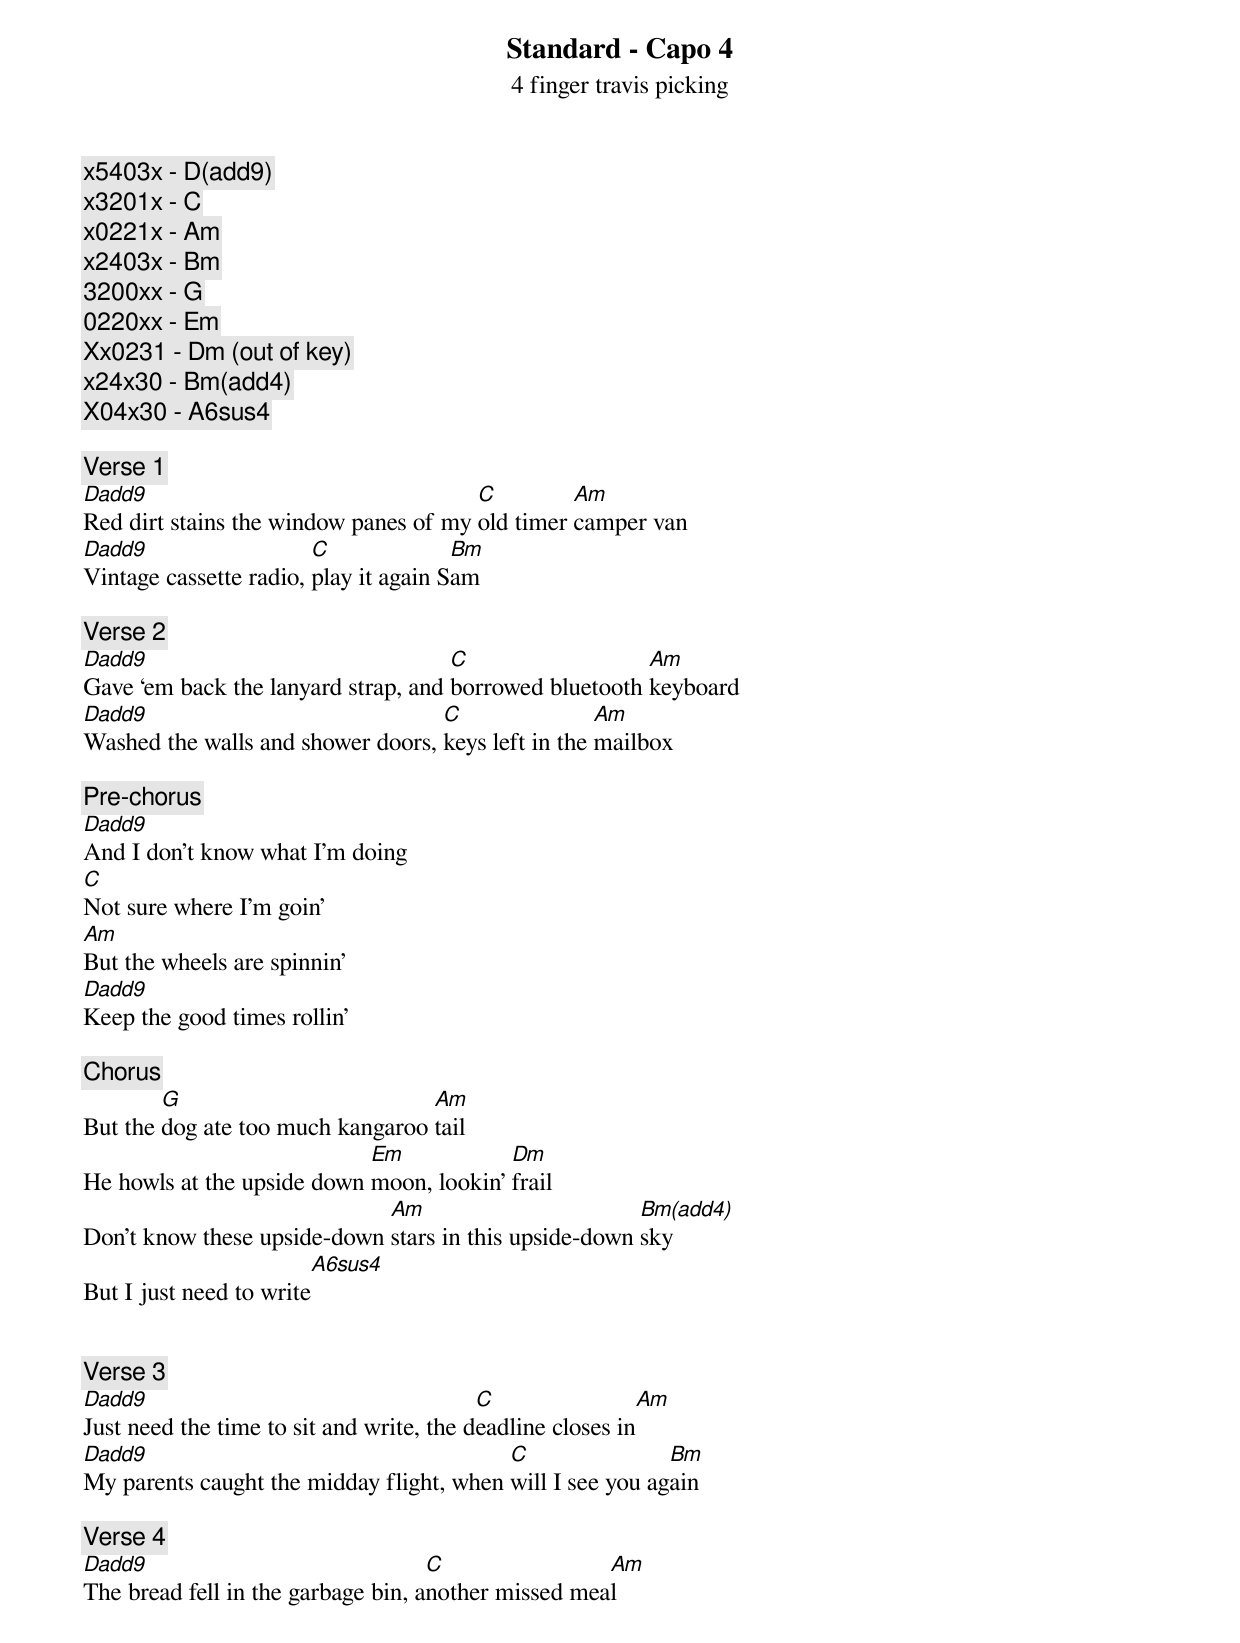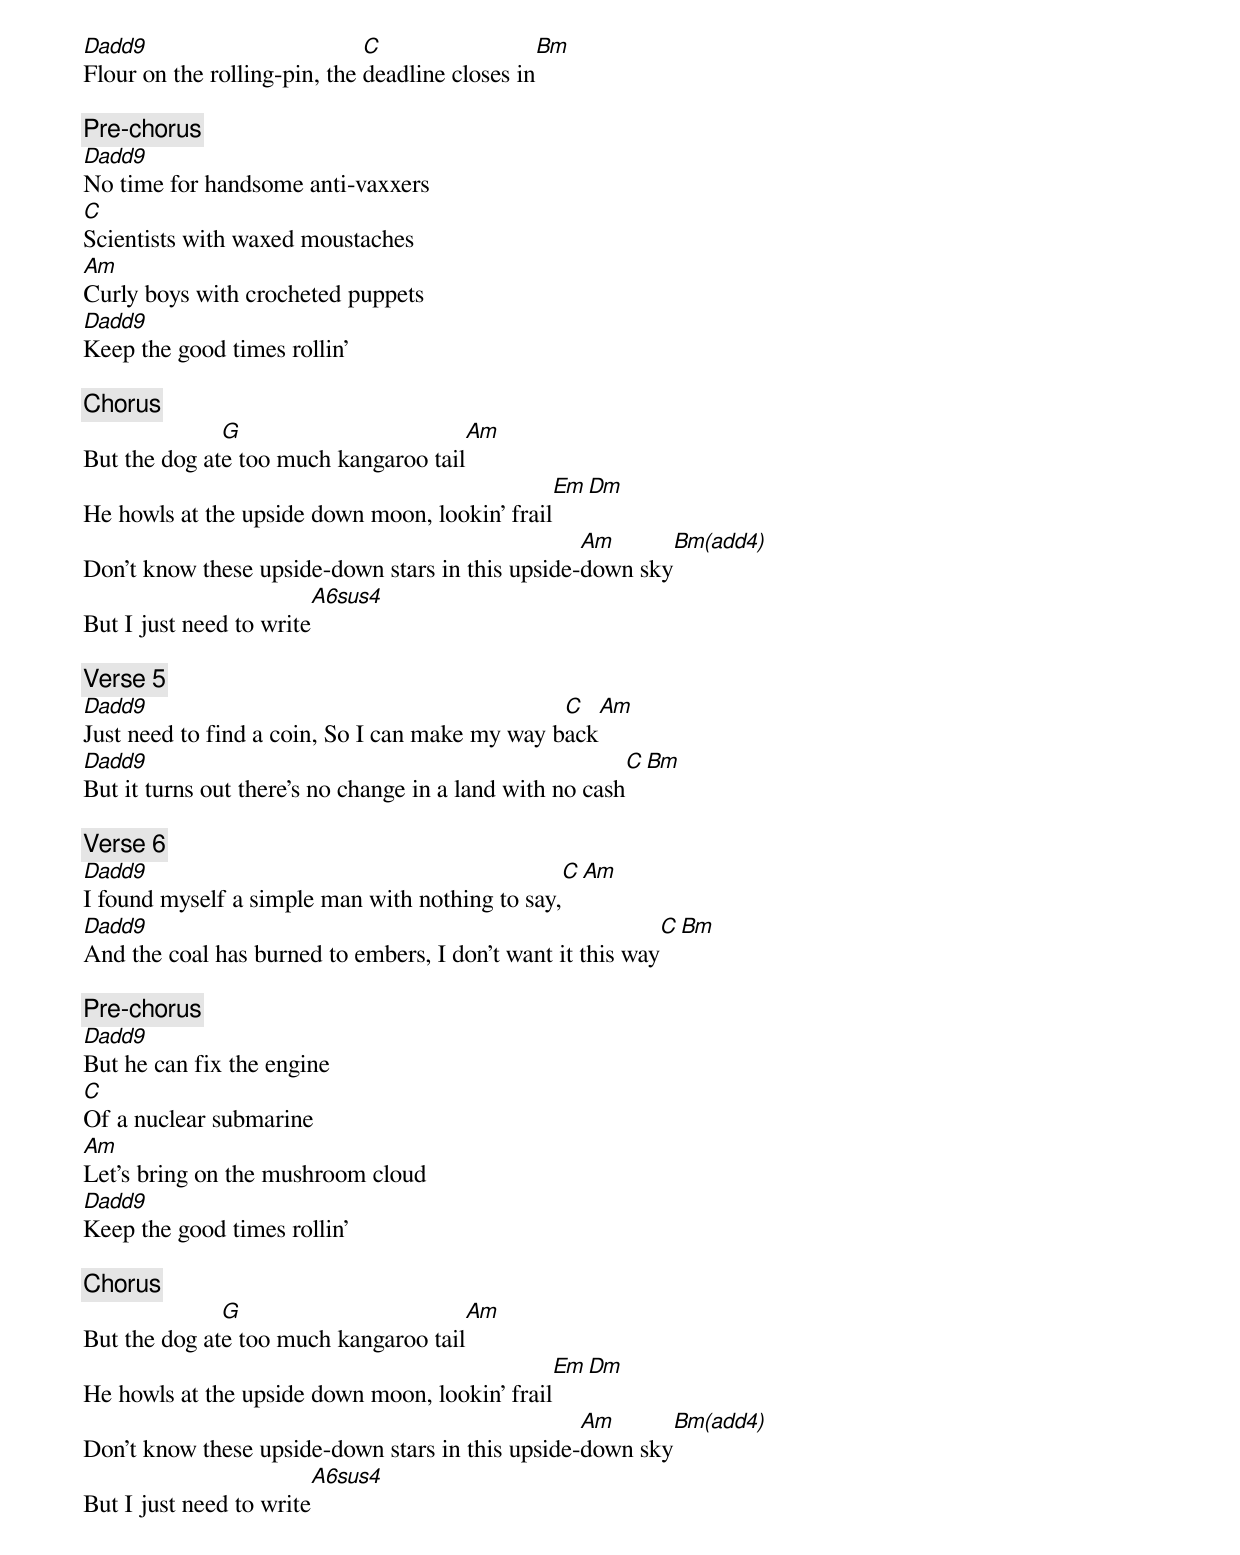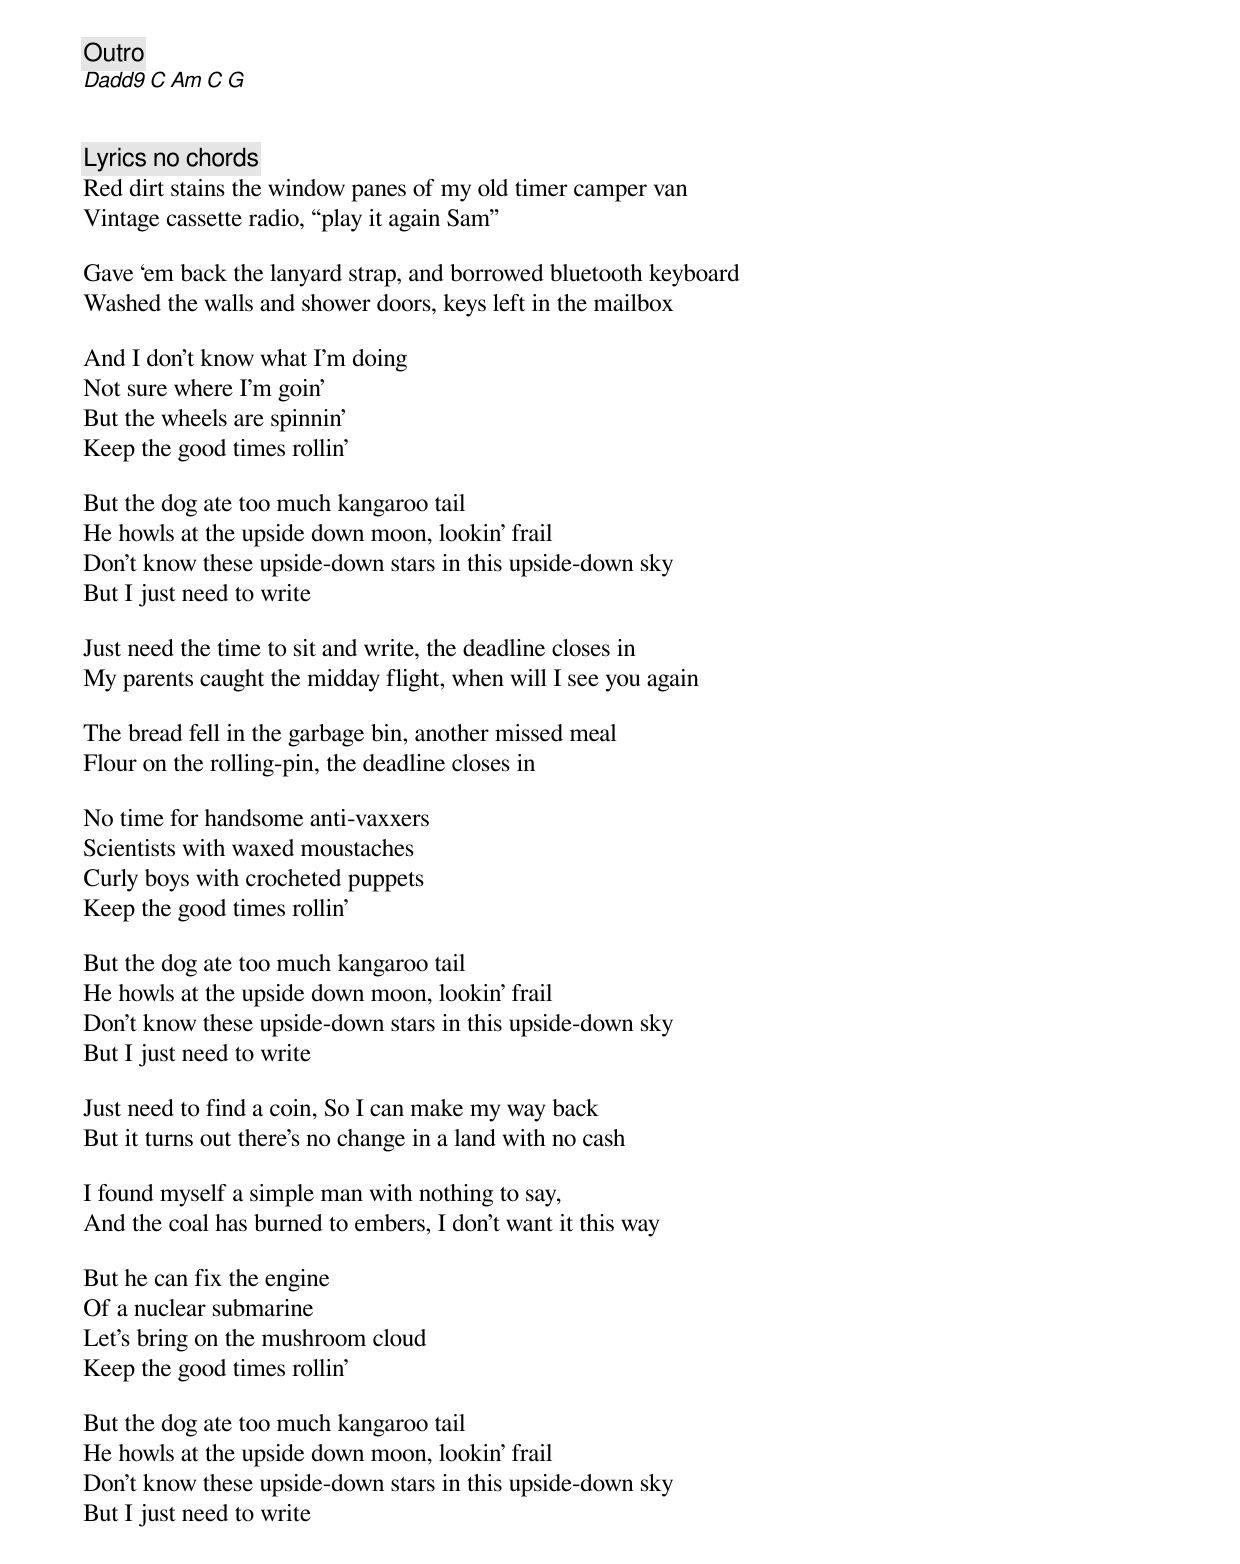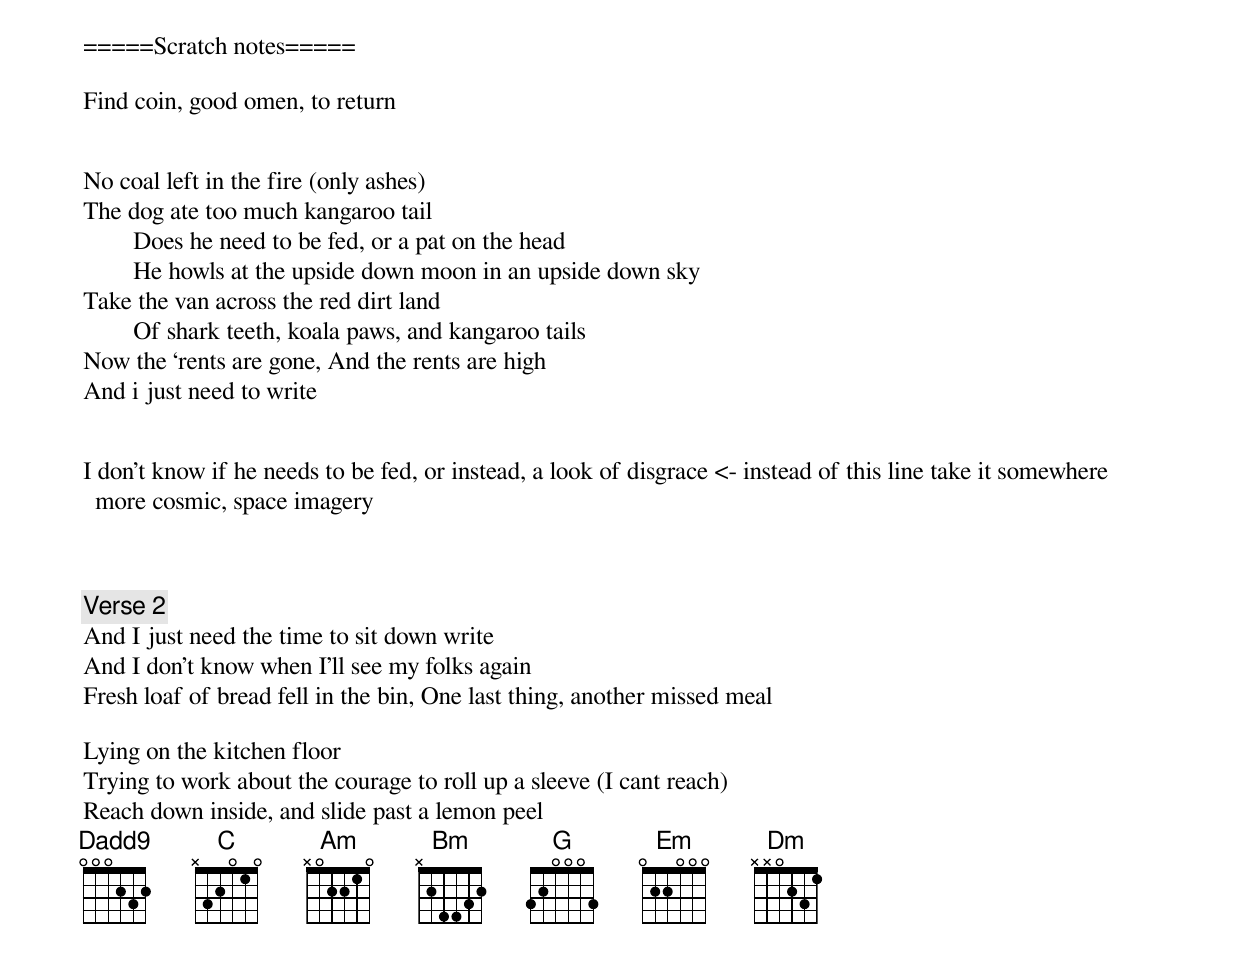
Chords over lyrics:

Standard - Capo 4
4 finger travis picking

x5403x - D(add9)
x3201x - C
x0221x - Am
x2403x - Bm
3200xx - G
0220xx - Em
Xx0231 - Dm (out of key)
x24x30 - Bm(add4)
X04x30 - A6sus4

[Verse 1]
Dadd9                                  C         Am
Red dirt stains the window panes of my old timer camper van
Dadd9                   C              Bm
Vintage cassette radio, play it again Sam

[Verse 2]
Dadd9                                C                  Am
Gave ‘em back the lanyard strap, and borrowed bluetooth keyboard
Dadd9                              C                Am
Washed the walls and shower doors, keys left in the mailbox

[Pre-chorus]
Dadd9
And I don’t know what I’m doing
C
Not sure where I’m goin’
Am
But the wheels are spinnin’   <key to the song, where descriptive merges with symbolic via metaphor>
Dadd9
Keep the good times rollin’

[Chorus]
        G                         Am
But the dog ate too much kangaroo tail
                            Em            Dm
He howls at the upside down moon, lookin’ frail
                             Am                        Bm(add4)
Don’t know these upside-down stars in this upside-down sky
                           A6sus4
But I just need to write


[Verse 3]
Dadd9                                     C                Am
Just need the time to sit and write, the deadline closes in
Dadd9                                     C                Bm
My parents caught the midday flight, when will I see you again

[Verse 4]
Dadd9                               C                Am
The bread fell in the garbage bin, another missed meal
Dadd9                         C                 Bm
Flour on the rolling-pin, the deadline closes in

[Pre-chorus]
Dadd9
No time for handsome anti-vaxxers
C
Scientists with waxed moustaches
Am
Curly boys with crocheted puppets
Dadd9
Keep the good times rollin’

[Chorus]
              G                                          Am
But the dog ate too much kangaroo tail
                                               Em                 Dm
He howls at the upside down moon, lookin’ frail
                                                  Am                                    Bm(add4)
Don’t know these upside-down stars in this upside-down sky
                           A6sus4
But I just need to write

[Verse 5]
Dadd9                                           C                       Am
Just need to find a coin, So I can make my way back
Dadd9                                                    C                    Bm
But it turns out there’s no change in a land with no cash

[Verse 6]
Dadd9                                            C                    Am
I found myself a simple man with nothing to say,
Dadd9                                                           C                    Bm
And the coal has burned to embers, I don’t want it this way

[Pre-chorus]
Dadd9
But he can fix the engine
C
Of a nuclear submarine
Am
Let’s bring on the mushroom cloud
Dadd9
Keep the good times rollin’

[Chorus]
              G                                          Am
But the dog ate too much kangaroo tail
                                               Em                 Dm
He howls at the upside down moon, lookin’ frail
                                                  Am                                    Bm(add4)
Don’t know these upside-down stars in this upside-down sky
                           A6sus4
But I just need to write

[Outro]
Dadd9 C Am C G


[Lyrics no chords]
Red dirt stains the window panes of my old timer camper van
Vintage cassette radio, “play it again Sam”

Gave ‘em back the lanyard strap, and borrowed bluetooth keyboard
Washed the walls and shower doors, keys left in the mailbox

And I don’t know what I’m doing
Not sure where I’m goin’
But the wheels are spinnin’
Keep the good times rollin’

But the dog ate too much kangaroo tail
He howls at the upside down moon, lookin’ frail
Don’t know these upside-down stars in this upside-down sky
But I just need to write

Just need the time to sit and write, the deadline closes in
My parents caught the midday flight, when will I see you again

The bread fell in the garbage bin, another missed meal
Flour on the rolling-pin, the deadline closes in

No time for handsome anti-vaxxers
Scientists with waxed moustaches
Curly boys with crocheted puppets
Keep the good times rollin’

But the dog ate too much kangaroo tail
He howls at the upside down moon, lookin’ frail
Don’t know these upside-down stars in this upside-down sky
But I just need to write

Just need to find a coin, So I can make my way back
But it turns out there’s no change in a land with no cash

I found myself a simple man with nothing to say,
And the coal has burned to embers, I don’t want it this way

But he can fix the engine
Of a nuclear submarine
Let’s bring on the mushroom cloud
Keep the good times rollin’

But the dog ate too much kangaroo tail
He howls at the upside down moon, lookin’ frail
Don’t know these upside-down stars in this upside-down sky
But I just need to write







=====Scratch notes=====

Find coin, good omen, to return


No coal left in the fire (only ashes)
The dog ate too much kangaroo tail
	Does he need to be fed, or a pat on the head
	He howls at the upside down moon in an upside down sky
Take the van across the red dirt land
	Of shark teeth, koala paws, and kangaroo tails
Now the ‘rents are gone, And the rents are high
And i just need to write


I don’t know if he needs to be fed, or instead, a look of disgrace <- instead of this line take it somewhere more cosmic, space imagery



[Verse 2]
And I just need the time to sit down write
And I don’t know when I’ll see my folks again
Fresh loaf of bread fell in the bin, One last thing, another missed meal

Lying on the kitchen floor
Trying to work about the courage to roll up a sleeve (I cant reach)
Reach down inside, and slide past a lemon peel
